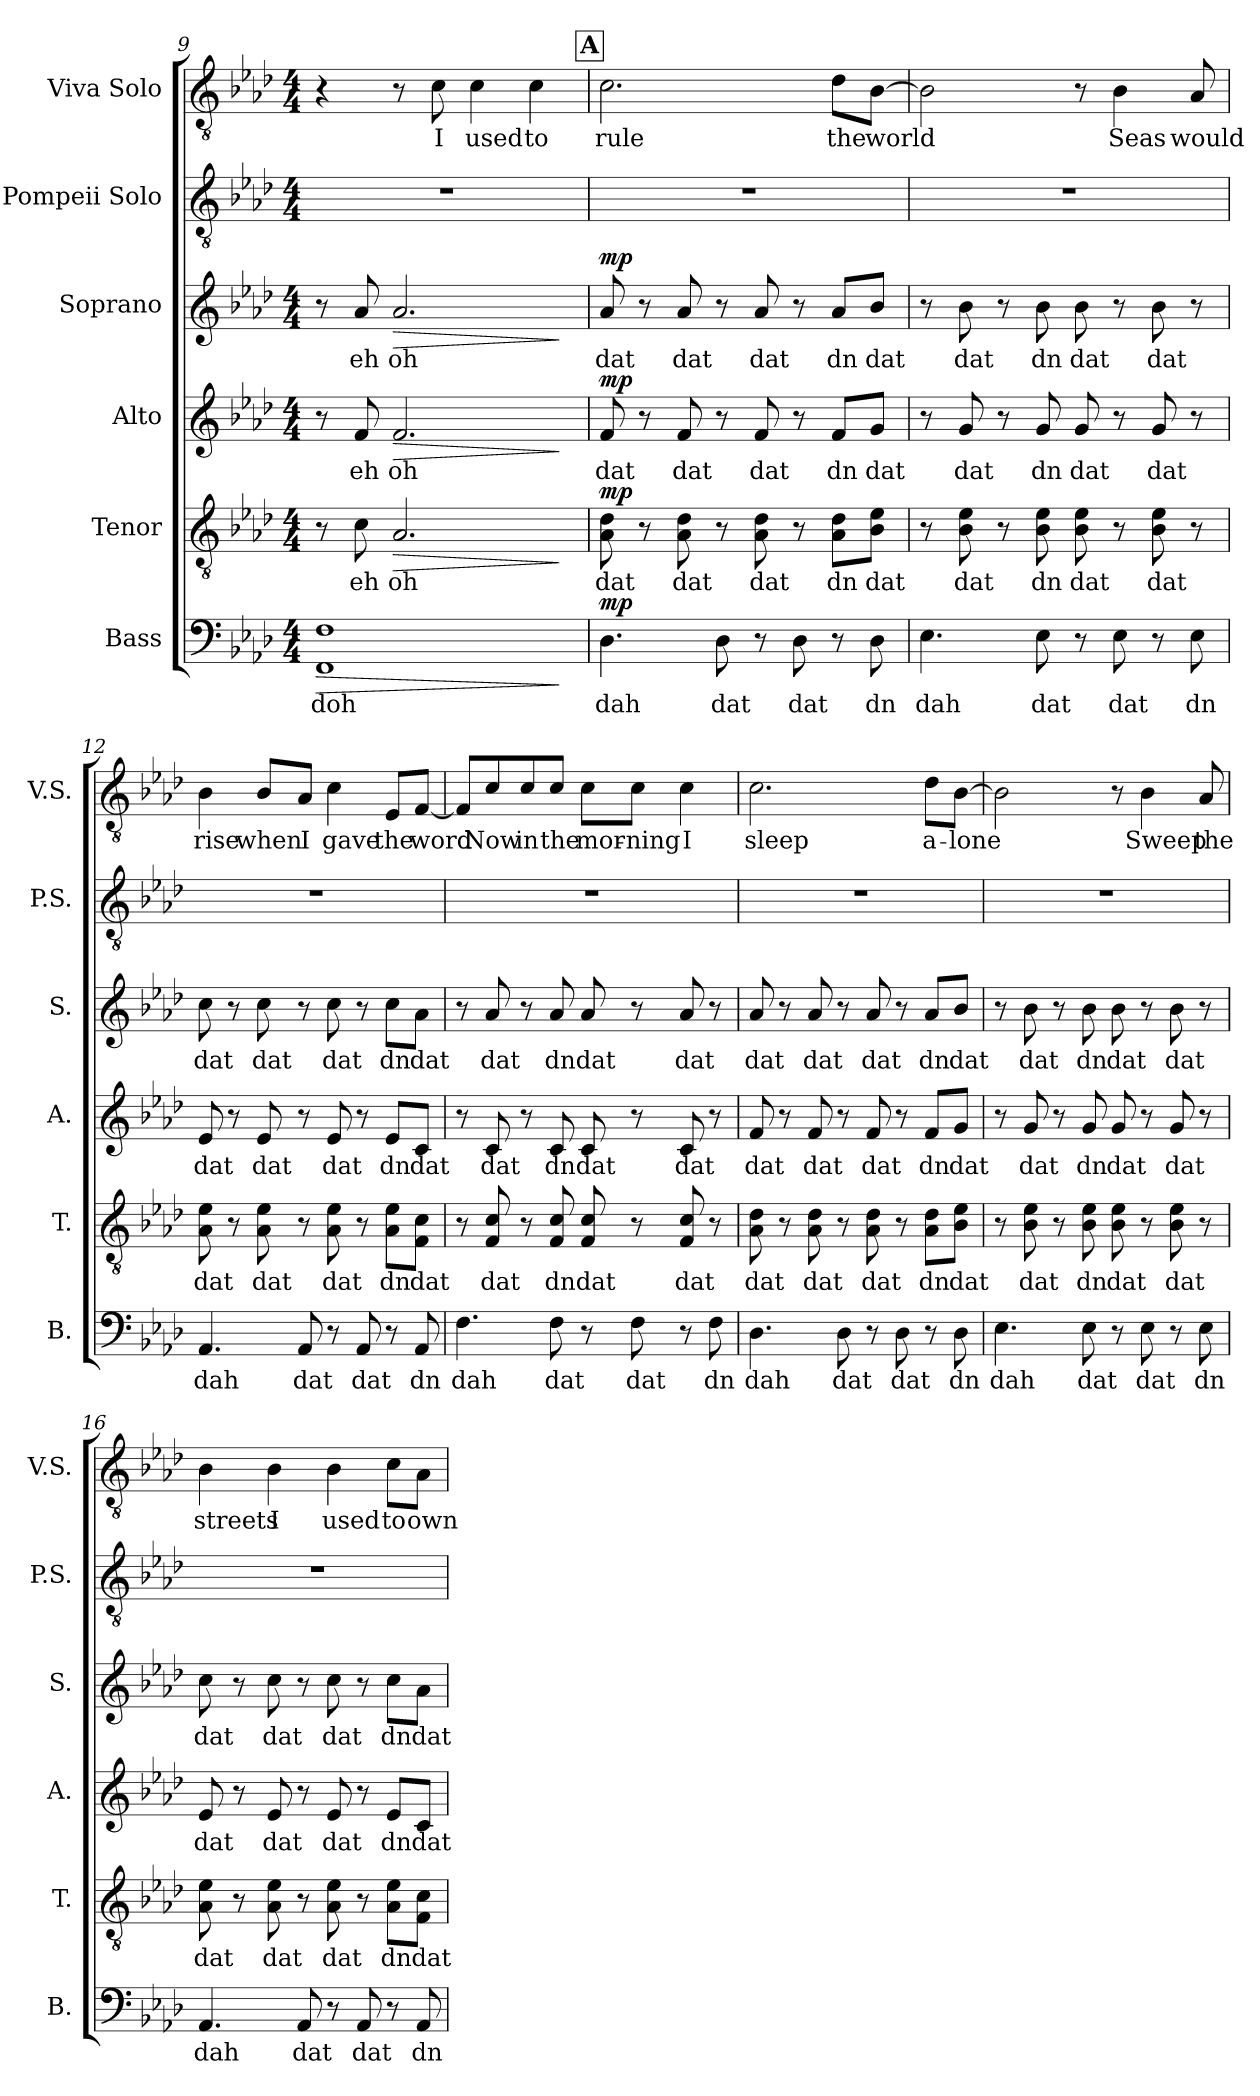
**kern	**text	**dynam	**kern	**text	**dynam	**kern	**text	**dynam	**kern	**text	**dynam	**kern	**kern	**text
*part6	*part6	*part6	*part5	*part5	*part5	*part4	*part4	*part4	*part3	*part3	*part3	*part2	*part1	*part1
*staff6	*staff6	*staff6	*staff5	*staff5	*staff5	*staff4	*staff4	*staff4	*staff3	*staff3	*staff3	*staff2	*staff1	*staff1
*I"Bass	*	*	*I"Tenor	*	*	*I"Alto	*	*	*I"Soprano	*	*	*I"Pompeii Solo	*I"Viva Solo	*
*I'B.	*	*	*I'T.	*	*	*I'A.	*	*	*I'S.	*	*	*I'P.S.	*I'V.S.	*
*clefF4	*	*	*clefGv2	*	*	*clefG2	*	*	*clefG2	*	*	*clefGv2	*clefGv2	*
*k[b-e-a-d-]	*	*	*k[b-e-a-d-]	*	*	*k[b-e-a-d-]	*	*	*k[b-e-a-d-]	*	*	*k[b-e-a-d-]	*k[b-e-a-d-]	*
*M4/4	*	*	*M4/4	*	*	*M4/4	*	*	*M4/4	*	*	*M4/4	*M4/4	*
=9	=9	=9	=9	=9	=9	=9	=9	=9	=9	=9	=9	=9	=9	=9
!	!LO:LY:b	!LO:HP:b	!	!	!	!	!	!	!	!	!	!	!	!
1FF 1F	doh	>	8r	.	.	8r	.	.	8r	.	.	1r	4r	.
!	!	!	!	!LO:LY:b	!	!	!LO:LY:b	!	!	!LO:LY:b	!	!	!	!
.	.	.	8c\	eh	.	8f/	eh	.	8a-/	eh	.	.	.	.
!	!	!	!	!LO:LY:b	!LO:HP:b	!	!LO:LY:b	!LO:HP:b	!	!LO:LY:b	!LO:HP:b	!	!	!
.	.	.	2.A-/	oh	>	2.f/	oh	>	2.a-/	oh	>	.	8r	.
!	!	!	!	!	!	!	!	!	!	!	!	!	!	!LO:LY:b
.	.	.	.	.	.	.	.	.	.	.	.	.	8c\	I
!	!	!	!	!	!	!	!	!	!	!	!	!	!	!LO:LY:b
.	.	.	.	.	.	.	.	.	.	.	.	.	4c\	used
!	!	!	!	!	!	!	!	!	!	!	!	!	!	!LO:LY:b
.	.	.	.	.	.	.	.	.	.	.	.	.	4c\	to
.	.	]	.	.	]	.	.	]	.	.	]	.	.	.
!!LO:REH:place=s1:a:B:fs=14:t=A
=10	=10	=10	=10	=10	=10	=10	=10	=10	=10	=10	=10	=10	=10	=10
!	!LO:LY:b	!LO:DY:b	!	!LO:LY:b	!LO:DY:b	!	!LO:LY:b	!LO:DY:b	!	!LO:LY:b	!LO:DY:b	!	!	!LO:LY:b
4.D-\	dah	mp	8A-\ 8d-\	dat	mp	8f/	dat	mp	8a-/	dat	mp	1r	2.c\	rule
.	.	.	8r	.	.	8r	.	.	8r	.	.	.	.	.
!	!	!	!	!LO:LY:b	!	!	!LO:LY:b	!	!	!LO:LY:b	!	!	!	!
.	.	.	8A-\ 8d-\	dat	.	8f/	dat	.	8a-/	dat	.	.	.	.
!	!LO:LY:b	!	!	!	!	!	!	!	!	!	!	!	!	!
8D-\	dat	.	8r	.	.	8r	.	.	8r	.	.	.	.	.
!	!	!	!	!LO:LY:b	!	!	!LO:LY:b	!	!	!LO:LY:b	!	!	!	!
8r	.	.	8A-\ 8d-\	dat	.	8f/	dat	.	8a-/	dat	.	.	.	.
!	!LO:LY:b	!	!	!	!	!	!	!	!	!	!	!	!	!
8D-\	dat	.	8r	.	.	8r	.	.	8r	.	.	.	.	.
!	!	!	!	!LO:LY:b	!	!	!LO:LY:b	!	!	!LO:LY:b	!	!	!	!LO:LY:b
8r	.	.	8A-\ 8d-\L	dn	.	8f/L	dn	.	8a-/L	dn	.	.	8d-\L	the
!	!LO:LY:b	!	!	!LO:LY:b	!	!	!LO:LY:b	!	!	!LO:LY:b	!	!	!	!LO:LY:b
8D-\	dn	.	8B-\ 8e-\J	dat	.	8g/J	dat	.	8b-/J	dat	.	.	[8B-\J	world
=11	=11	=11	=11	=11	=11	=11	=11	=11	=11	=11	=11	=11	=11	=11
!	!LO:LY:b	!	!	!	!	!	!	!	!	!	!	!	!	!
4.E-\	dah	.	8r	.	.	8r	.	.	8r	.	.	1r	2B-\]	.
!	!	!	!	!LO:LY:b	!	!	!LO:LY:b	!	!	!LO:LY:b	!	!	!	!
.	.	.	8B-\ 8e-\	dat	.	8g/	dat	.	8b-\	dat	.	.	.	.
.	.	.	8r	.	.	8r	.	.	8r	.	.	.	.	.
!	!LO:LY:b	!	!	!LO:LY:b	!	!	!LO:LY:b	!	!	!LO:LY:b	!	!	!	!
8E-\	dat	.	8B-\ 8e-\	dn	.	8g/	dn	.	8b-\	dn	.	.	.	.
!	!	!	!	!LO:LY:b	!	!	!LO:LY:b	!	!	!LO:LY:b	!	!	!	!
8r	.	.	8B-\ 8e-\	dat	.	8g/	dat	.	8b-\	dat	.	.	8r	.
!	!LO:LY:b	!	!	!	!	!	!	!	!	!	!	!	!	!LO:LY:b
8E-\	dat	.	8r	.	.	8r	.	.	8r	.	.	.	4B-\	Seas
!	!	!	!	!LO:LY:b	!	!	!LO:LY:b	!	!	!LO:LY:b	!	!	!	!
8r	.	.	8B-\ 8e-\	dat	.	8g/	dat	.	8b-\	dat	.	.	.	.
!	!LO:LY:b	!	!	!	!	!	!	!	!	!	!	!	!	!LO:LY:b
8E-\	dn	.	8r	.	.	8r	.	.	8r	.	.	.	8A-/	would
=12	=12	=12	=12	=12	=12	=12	=12	=12	=12	=12	=12	=12	=12	=12
!	!LO:LY:b	!	!	!LO:LY:b	!	!	!LO:LY:b	!	!	!LO:LY:b	!	!	!	!LO:LY:b
4.AA-/	dah	.	8A-\ 8e-\	dat	.	8e-/	dat	.	8cc\	dat	.	1r	4B-\	rise
.	.	.	8r	.	.	8r	.	.	8r	.	.	.	.	.
!	!	!	!	!LO:LY:b	!	!	!LO:LY:b	!	!	!LO:LY:b	!	!	!	!LO:LY:b
.	.	.	8A-\ 8e-\	dat	.	8e-/	dat	.	8cc\	dat	.	.	8B-/L	when
!	!LO:LY:b	!	!	!	!	!	!	!	!	!	!	!	!	!LO:LY:b
8AA-/	dat	.	8r	.	.	8r	.	.	8r	.	.	.	8A-/J	I
!	!	!	!	!LO:LY:b	!	!	!LO:LY:b	!	!	!LO:LY:b	!	!	!	!LO:LY:b
8r	.	.	8A-\ 8e-\	dat	.	8e-/	dat	.	8cc\	dat	.	.	4c\	gave
!	!LO:LY:b	!	!	!	!	!	!	!	!	!	!	!	!	!
8AA-/	dat	.	8r	.	.	8r	.	.	8r	.	.	.	.	.
!	!	!	!	!LO:LY:b	!	!	!LO:LY:b	!	!	!LO:LY:b	!	!	!	!LO:LY:b
8r	.	.	8A-\ 8e-\L	dn	.	8e-/L	dn	.	8cc\L	dn	.	.	8E-/L	the
!	!LO:LY:b	!	!	!LO:LY:b	!	!	!LO:LY:b	!	!	!LO:LY:b	!	!	!	!LO:LY:b
8AA-/	dn	.	8F\ 8c\J	dat	.	8c/J	dat	.	8a-\J	dat	.	.	[8F/J	word
!!LO:LB:g=z
=13	=13	=13	=13	=13	=13	=13	=13	=13	=13	=13	=13	=13	=13	=13
!	!LO:LY:b	!	!	!	!	!	!	!	!	!	!	!	!	!
4.F\	dah	.	8r	.	.	8r	.	.	8r	.	.	1r	8F/L]	.
!	!	!	!	!LO:LY:b	!	!	!LO:LY:b	!	!	!LO:LY:b	!	!	!	!LO:LY:b
.	.	.	8F/ 8c/	dat	.	8c/	dat	.	8a-/	dat	.	.	8c/	Now
!	!	!	!	!	!	!	!	!	!	!	!	!	!	!LO:LY:b
.	.	.	8r	.	.	8r	.	.	8r	.	.	.	8c/	in
!	!LO:LY:b	!	!	!LO:LY:b	!	!	!LO:LY:b	!	!	!LO:LY:b	!	!	!	!LO:LY:b
8F\	dat	.	8F/ 8c/	dn	.	8c/	dn	.	8a-/	dn	.	.	8c/J	the
!	!	!	!	!LO:LY:b	!	!	!LO:LY:b	!	!	!LO:LY:b	!	!	!	!LO:LY:b
8r	.	.	8F/ 8c/	dat	.	8c/	dat	.	8a-/	dat	.	.	8c\L	mor-
!	!LO:LY:b	!	!	!	!	!	!	!	!	!	!	!	!	!LO:LY:b
8F\	dat	.	8r	.	.	8r	.	.	8r	.	.	.	8c\J	-ning
!	!	!	!	!LO:LY:b	!	!	!LO:LY:b	!	!	!LO:LY:b	!	!	!	!LO:LY:b
8r	.	.	8F/ 8c/	dat	.	8c/	dat	.	8a-/	dat	.	.	4c\	I
!	!LO:LY:b	!	!	!	!	!	!	!	!	!	!	!	!	!
8F\	dn	.	8r	.	.	8r	.	.	8r	.	.	.	.	.
=14	=14	=14	=14	=14	=14	=14	=14	=14	=14	=14	=14	=14	=14	=14
!	!LO:LY:b	!	!	!LO:LY:b	!	!	!LO:LY:b	!	!	!LO:LY:b	!	!	!	!LO:LY:b
4.D-\	dah	.	8A-\ 8d-\	dat	.	8f/	dat	.	8a-/	dat	.	1r	2.c\	sleep
.	.	.	8r	.	.	8r	.	.	8r	.	.	.	.	.
!	!	!	!	!LO:LY:b	!	!	!LO:LY:b	!	!	!LO:LY:b	!	!	!	!
.	.	.	8A-\ 8d-\	dat	.	8f/	dat	.	8a-/	dat	.	.	.	.
!	!LO:LY:b	!	!	!	!	!	!	!	!	!	!	!	!	!
8D-\	dat	.	8r	.	.	8r	.	.	8r	.	.	.	.	.
!	!	!	!	!LO:LY:b	!	!	!LO:LY:b	!	!	!LO:LY:b	!	!	!	!
8r	.	.	8A-\ 8d-\	dat	.	8f/	dat	.	8a-/	dat	.	.	.	.
!	!LO:LY:b	!	!	!	!	!	!	!	!	!	!	!	!	!
8D-\	dat	.	8r	.	.	8r	.	.	8r	.	.	.	.	.
!	!	!	!	!LO:LY:b	!	!	!LO:LY:b	!	!	!LO:LY:b	!	!	!	!LO:LY:b
8r	.	.	8A-\ 8d-\L	dn	.	8f/L	dn	.	8a-/L	dn	.	.	8d-\L	a-
!	!LO:LY:b	!	!	!LO:LY:b	!	!	!LO:LY:b	!	!	!LO:LY:b	!	!	!	!LO:LY:b
8D-\	dn	.	8B-\ 8e-\J	dat	.	8g/J	dat	.	8b-/J	dat	.	.	[8B-\J	-lone
=15	=15	=15	=15	=15	=15	=15	=15	=15	=15	=15	=15	=15	=15	=15
!	!LO:LY:b	!	!	!	!	!	!	!	!	!	!	!	!	!
4.E-\	dah	.	8r	.	.	8r	.	.	8r	.	.	1r	2B-\]	.
!	!	!	!	!LO:LY:b	!	!	!LO:LY:b	!	!	!LO:LY:b	!	!	!	!
.	.	.	8B-\ 8e-\	dat	.	8g/	dat	.	8b-\	dat	.	.	.	.
.	.	.	8r	.	.	8r	.	.	8r	.	.	.	.	.
!	!LO:LY:b	!	!	!LO:LY:b	!	!	!LO:LY:b	!	!	!LO:LY:b	!	!	!	!
8E-\	dat	.	8B-\ 8e-\	dn	.	8g/	dn	.	8b-\	dn	.	.	.	.
!	!	!	!	!LO:LY:b	!	!	!LO:LY:b	!	!	!LO:LY:b	!	!	!	!
8r	.	.	8B-\ 8e-\	dat	.	8g/	dat	.	8b-\	dat	.	.	8r	.
!	!LO:LY:b	!	!	!	!	!	!	!	!	!	!	!	!	!LO:LY:b
8E-\	dat	.	8r	.	.	8r	.	.	8r	.	.	.	4B-\	Sweep
!	!	!	!	!LO:LY:b	!	!	!LO:LY:b	!	!	!LO:LY:b	!	!	!	!
8r	.	.	8B-\ 8e-\	dat	.	8g/	dat	.	8b-\	dat	.	.	.	.
!	!LO:LY:b	!	!	!	!	!	!	!	!	!	!	!	!	!LO:LY:b
8E-\	dn	.	8r	.	.	8r	.	.	8r	.	.	.	8A-/	the
=16	=16	=16	=16	=16	=16	=16	=16	=16	=16	=16	=16	=16	=16	=16
!	!LO:LY:b	!	!	!LO:LY:b	!	!	!LO:LY:b	!	!	!LO:LY:b	!	!	!	!LO:LY:b
4.AA-/	dah	.	8A-\ 8e-\	dat	.	8e-/	dat	.	8cc\	dat	.	1r	4B-\	streets
.	.	.	8r	.	.	8r	.	.	8r	.	.	.	.	.
!	!	!	!	!LO:LY:b	!	!	!LO:LY:b	!	!	!LO:LY:b	!	!	!	!LO:LY:b
.	.	.	8A-\ 8e-\	dat	.	8e-/	dat	.	8cc\	dat	.	.	4B-\	I
!	!LO:LY:b	!	!	!	!	!	!	!	!	!	!	!	!	!
8AA-/	dat	.	8r	.	.	8r	.	.	8r	.	.	.	.	.
!	!	!	!	!LO:LY:b	!	!	!LO:LY:b	!	!	!LO:LY:b	!	!	!	!LO:LY:b
8r	.	.	8A-\ 8e-\	dat	.	8e-/	dat	.	8cc\	dat	.	.	4B-\	used
!	!LO:LY:b	!	!	!	!	!	!	!	!	!	!	!	!	!
8AA-/	dat	.	8r	.	.	8r	.	.	8r	.	.	.	.	.
!	!	!	!	!LO:LY:b	!	!	!LO:LY:b	!	!	!LO:LY:b	!	!	!	!LO:LY:b
8r	.	.	8A-\ 8e-\L	dn	.	8e-/L	dn	.	8cc\L	dn	.	.	8c\L	to
!	!LO:LY:b	!	!	!LO:LY:b	!	!	!LO:LY:b	!	!	!LO:LY:b	!	!	!	!LO:LY:b
8AA-/	dn	.	8F\ 8c\J	dat	.	8c/J	dat	.	8a-\J	dat	.	.	8A-\J	own
=	=	=	=	=	=	=	=	=	=	=	=	=	=	=
*-	*-	*-	*-	*-	*-	*-	*-	*-	*-	*-	*-	*-	*-	*-
